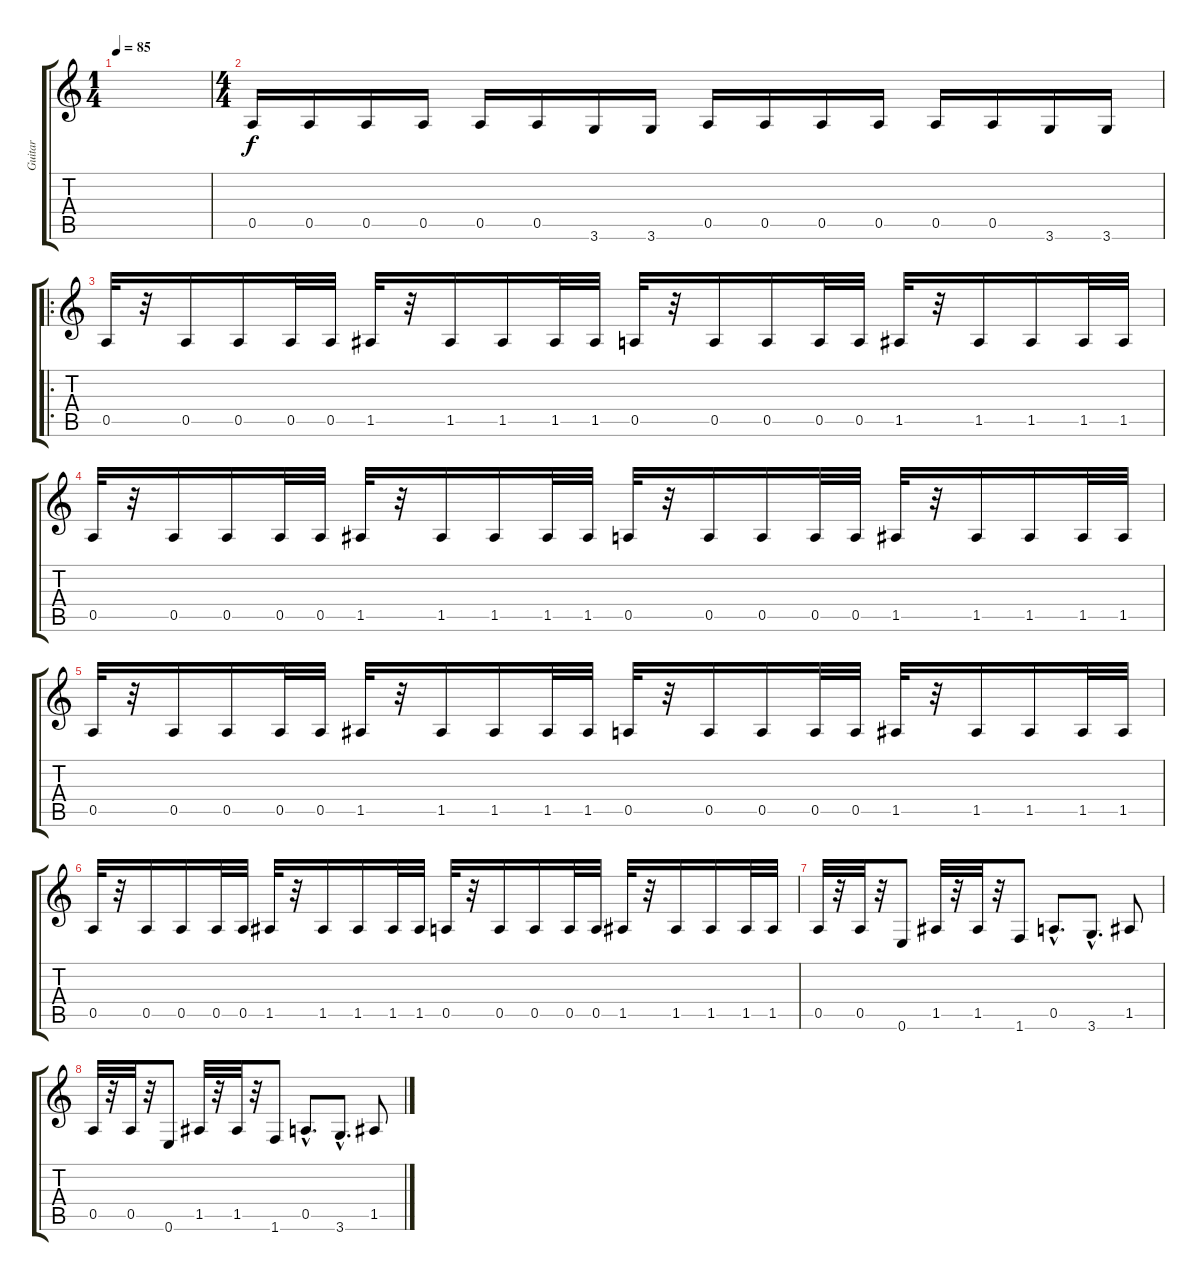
\track ("Guitar" "Guitar") {instrument distortionguitar}
\staff {score tabs}
\tuning (E4 B3 G3 D3 A2 E2) {hide}
\ts (1 4)
\tempo 85
\clef g2
\ks c
|
\ts (4 4)
0.5.16 0.5.16 0.5.16 0.5.16 0.5.16 0.5.16 3.6.16 3.6.16 0.5.16 0.5.16 0.5.16 0.5.16 0.5.16 0.5.16 3.6.16 3.6.16 |
\ro
\section ("" "")
0.5.32 r.32 0.5.16 0.5.16 0.5.32 0.5.32 1.5.32 r.32 1.5.16 1.5.16 1.5.32 1.5.32 0.5.32 r.32 0.5.16 0.5.16 0.5.32 0.5.32 1.5.32 r.32 1.5.16 1.5.16 1.5.32 1.5.32 |
0.5.32 r.32 0.5.16 0.5.16 0.5.32 0.5.32 1.5.32 r.32 1.5.16 1.5.16 1.5.32 1.5.32 0.5.32 r.32 0.5.16 0.5.16 0.5.32 0.5.32 1.5.32 r.32 1.5.16 1.5.16 1.5.32 1.5.32 |
0.5.32 r.32 0.5.16 0.5.16 0.5.32 0.5.32 1.5.32 r.32 1.5.16 1.5.16 1.5.32 1.5.32 0.5.32 r.32 0.5.16 0.5.16 0.5.32 0.5.32 1.5.32 r.32 1.5.16 1.5.16 1.5.32 1.5.32 |
0.5.32 r.32 0.5.16 0.5.16 0.5.32 0.5.32 1.5.32 r.32 1.5.16 1.5.16 1.5.32 1.5.32 0.5.32 r.32 0.5.16 0.5.16 0.5.32 0.5.32 1.5.32 r.32 1.5.16 1.5.16 1.5.32 1.5.32 |
\section ("" "")
0.5.32 r.32 0.5.32 r.32 0.6.8 1.5.32 r.32 1.5.32 r.32 1.6.8 0.5{hac}.8{d volume 14} 3.6{hac}.8{d} 1.5.8 |
0.5.32{volume 12} r.32 0.5.32 r.32 0.6.8 1.5.32 r.32 1.5.32 r.32 1.6.8 0.5{hac}.8{d volume 14} 3.6{hac}.8{d} 1.5.8
